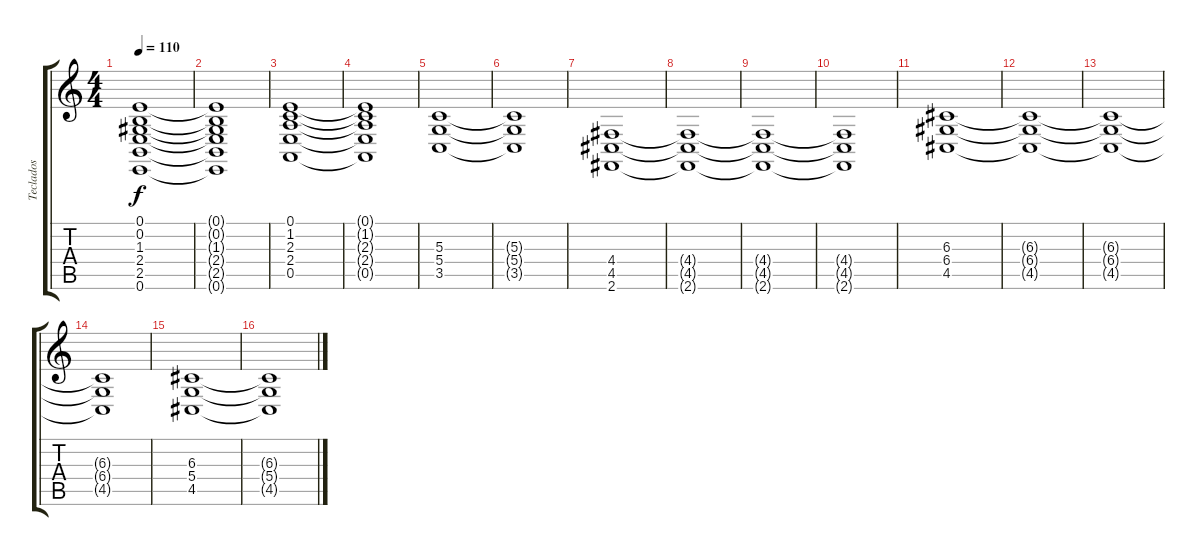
\track ("Teclados" "Teclados") {instrument pad2warm}
\staff {score tabs}
\tuning (E4 B3 G3 D3 A2 E2) {hide}
\ts (4 4)
\tempo 110
\clef g2
\ks c
(0.1{t} 0.2{t} 1.3{t} 2.4{t} 2.5{t} 0.6{t}).1{dy f} |
(0.1{t} 0.2{t} 1.3{t} 2.4{t} 2.5{t} 0.6{t}).1 |
(0.1 1.2 2.3 2.4 0.5).1 |
(0.1{t} 1.2{t} 2.3{t} 2.4{t} 0.5{t}).1 |
(5.3 5.4 3.5).1{volume 12 balance 8 instrument distortionguitar} |
(5.3{t} 5.4{t} 3.5{t}).1 |
(4.4 4.5 2.6).1 |
(4.4{t} 4.5{t} 2.6{t}).1 |
(4.4{t} 4.5{t} 2.6{t}).1 |
(4.4{t} 4.5{t} 2.6{t}).1 |
(6.3 6.4 4.5).1 |
(6.3{t} 6.4{t} 4.5{t}).1 |
(6.3{t} 6.4{t} 4.5{t}).1 |
(6.3{t} 6.4{t} 4.5{t}).1 |
(6.3 5.4 4.5).1 |
(6.3{t} 5.4{t} 4.5{t}).1
